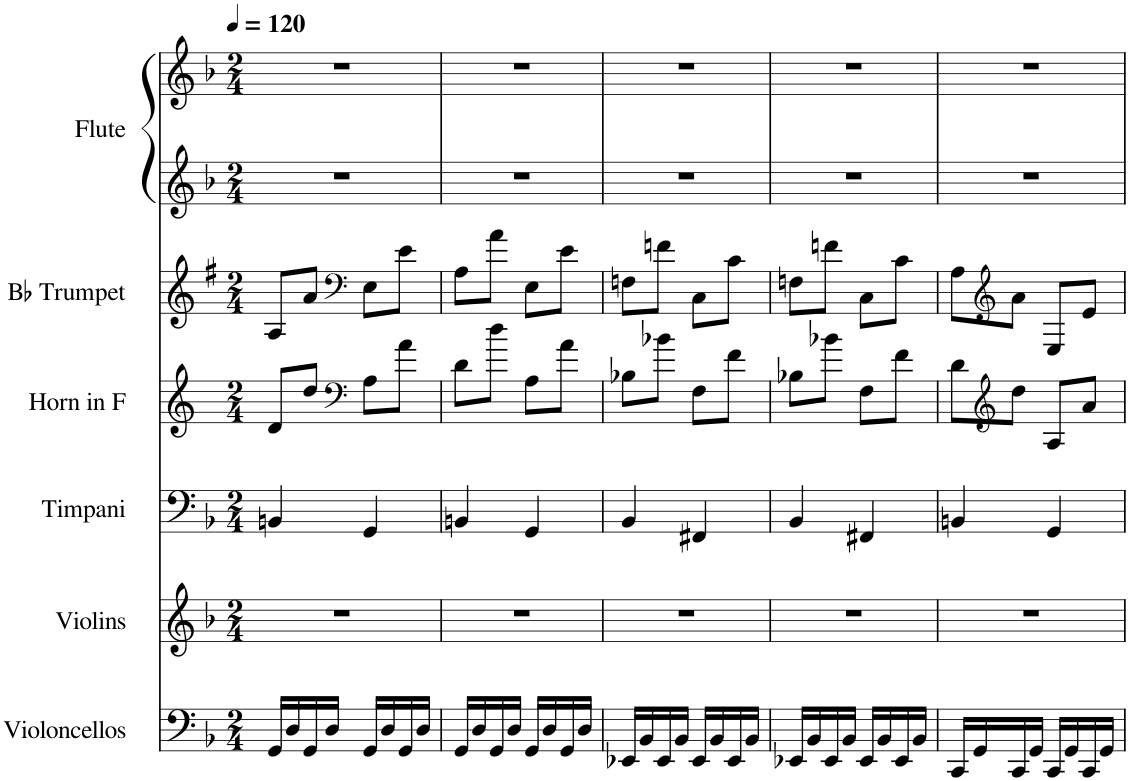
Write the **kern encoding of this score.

**kern	**kern	**kern	**kern	**kern	**kern	**kern
*part6	*part5	*part4	*part3	*part2	*part1	*part1
*staff7	*staff6	*staff5	*staff4	*staff3	*staff2	*staff1
*I"Violoncellos	*I"Violins	*I"Timpani	*I"Horn in F	*I"Bb Trumpet	*I"Flute	*
*I'Vcs.	*I'Vlns.	*I'Timp.	*	*I'Bb Tpt.	*I'Fl.	*
*clefF4	*clefG2	*clefF4	*clefG2	*clefG2	*clefG2	*clefG2
*	*	*	*Trd4c7	*Trd1c2	*	*
*k[b-]	*k[b-]	*k[b-]	*k[]	*k[f#]	*k[b-]	*k[b-]
*M2/4	*M2/4	*M2/4	*M2/4	*M2/4	*M2/4	*M2/4
*MM120	*MM120	*MM120	*MM120	*MM120	*MM120	*MM120
=1	=1	=1	=1	=1	=1	=1
16GG/LL	2r	4BBn/	8d/L	8A/L	2r	2r
16D/	.	.	.	.	.	.
16GG/	.	.	8dd/J	8a/J	.	.
16D/JJ	.	.	.	.	.	.
*	*	*	*clefF4	*clefF4	*	*
16GG/LL	.	4GG/	8A\L	8E\L	.	.
16D/	.	.	.	.	.	.
16GG/	.	.	8a\J	8e\J	.	.
16D/JJ	.	.	.	.	.	.
=2	=2	=2	=2	=2	=2	=2
16GG/LL	2r	4BBn/	8d\L	8A\L	2r	2r
16D/	.	.	.	.	.	.
16GG/	.	.	8dd\J	8a\J	.	.
16D/JJ	.	.	.	.	.	.
16GG/LL	.	4GG/	8A\L	8E\L	.	.
16D/	.	.	.	.	.	.
16GG/	.	.	8a\J	8e\J	.	.
16D/JJ	.	.	.	.	.	.
=3	=3	=3	=3	=3	=3	=3
16EE-X/LL	2r	4BB-/	8B-X\L	8Fn\L	2r	2r
16BB-/	.	.	.	.	.	.
16EE-/	.	.	8b-X\J	8fn\J	.	.
16BB-/JJ	.	.	.	.	.	.
16EE-/LL	.	4FF#X/	8F\L	8C\L	.	.
16BB-/	.	.	.	.	.	.
16EE-/	.	.	8f\J	8c\J	.	.
16BB-/JJ	.	.	.	.	.	.
=4	=4	=4	=4	=4	=4	=4
16EE-X/LL	2r	4BB-/	8B-X\L	8Fn\L	2r	2r
16BB-/	.	.	.	.	.	.
16EE-/	.	.	8b-X\J	8fn\J	.	.
16BB-/JJ	.	.	.	.	.	.
16EE-/LL	.	4FF#X/	8F\L	8C\L	.	.
16BB-/	.	.	.	.	.	.
16EE-/	.	.	8f\J	8c\J	.	.
16BB-/JJ	.	.	.	.	.	.
=5	=5	=5	=5	=5	=5	=5
16CC/LL	2r	4BBn/	8d\L	8A\L	2r	2r
16GG/	.	.	.	.	.	.
*	*	*	*clefG2	*clefG2	*	*
16CC/	.	.	8dd\J	8a\J	.	.
16GG/JJ	.	.	.	.	.	.
16CC/LL	.	4GG/	8A/L	8E/L	.	.
16GG/	.	.	.	.	.	.
16CC/	.	.	8a/J	8e/J	.	.
16GG/JJ	.	.	.	.	.	.
=	=	=	=	=	=	=
*-	*-	*-	*-	*-	*-	*-
